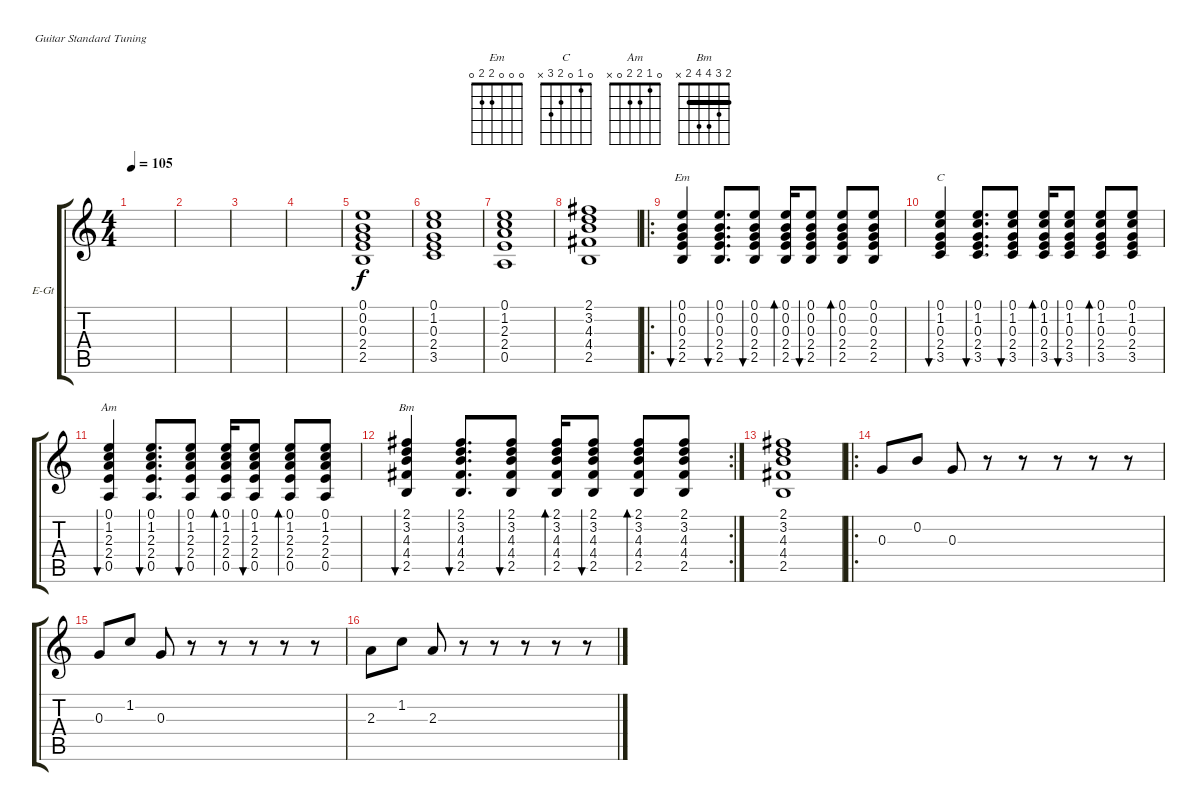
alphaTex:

\defaultSystemsLayout 4
\bracketExtendMode groupsimilarinstruments
\firstSystemTrackNameOrientation horizontal
\otherSystemsTrackNameOrientation horizontal
\track ("Killar" "E-Gt") {instrument electricguitarclean}
\staff {score tabs}
\tuning (E4 B3 G3 D3 A2 E2)
\chord ("Em" 0 0 0 2 2 0)
\chord ("C" 0 1 0 2 3 x)
\chord ("Am" 0 1 2 2 0 x)
\chord ("Bm" 2 3 4 4 2 x) {barre 2}
\ts (4 4)
\tempo 105
\clef g2
\ks c
|
|
|
|
(2.5 2.4 0.3 0.2 0.1).1 |
(1.2 0.3 2.4 3.5 0.1).1 |
(0.5 2.4 2.3 1.2 0.1).1 |
(2.5 4.4 3.2 2.1 4.3).1 |
\ro
(2.5 2.4 0.3 0.2 0.1).4{bu 72 ch "Em"} (2.5 2.4 0.3 0.2 0.1).8{d bu 72} (2.5 2.4 0.3 0.2 0.1).8{bu 72} (2.5 2.4 0.3 0.2 0.1).16{bd 58} (2.5 2.4 0.3 0.2 0.1).8{bu 58} (2.5 2.4 0.3 0.2 0.1).8{bd 58} (2.5 2.4 0.3 0.2 0.1).8 |
(3.5 2.4 0.3 1.2 0.1).4{bu 56 ch "C"} (3.5 2.4 0.3 1.2 0.1).8{d bu 71} (3.5 2.4 0.3 1.2 0.1).8{bu 70} (3.5 2.4 0.3 1.2 0.1).16{bd 69} (3.5 2.4 0.3 1.2 0.1).8{bu 68} (3.5 2.4 0.3 1.2 0.1).8{bd 67} (3.5 2.4 0.3 1.2 0.1).8 |
(0.5 2.4 2.3 1.2 0.1).4{bu 65 ch "Am"} (0.5 2.4 2.3 1.2 0.1).8{d bu 64} (0.5 2.4 2.3 1.2 0.1).8{bu 63} (0.5 2.4 2.3 1.2 0.1).16{bd 62} (0.5 2.4 2.3 1.2 0.1).8{bu 61} (0.5 2.4 2.3 1.2 0.1).8{bd 60} (0.5 2.4 2.3 1.2 0.1).8 |
\rc 2
(2.5 4.4 4.3 3.2 2.1).4{bu 60 ch "Bm"} (2.5 4.4 4.3 3.2 2.1).8{d bu 59} (2.5 4.4 4.3 3.2 2.1).8{bu 58} (2.5 4.4 4.3 3.2 2.1).16{bd 58} (2.5 4.4 4.3 3.2 2.1).8{bu 58} (2.5 4.4 4.3 3.2 2.1).8{bd 58} (2.5 4.4 4.3 3.2 2.1).8 |
(2.5 4.4 4.3 3.2 2.1).1 |
\ro
0.3.8 0.2.8 0.3.8 r.8 r.8 r.8 r.8 r.8 |
0.3.8 1.2.8 0.3.8 r.8 r.8 r.8 r.8 r.8 |
2.3.8 1.2.8 2.3.8 r.8 r.8 r.8 r.8 r.8
